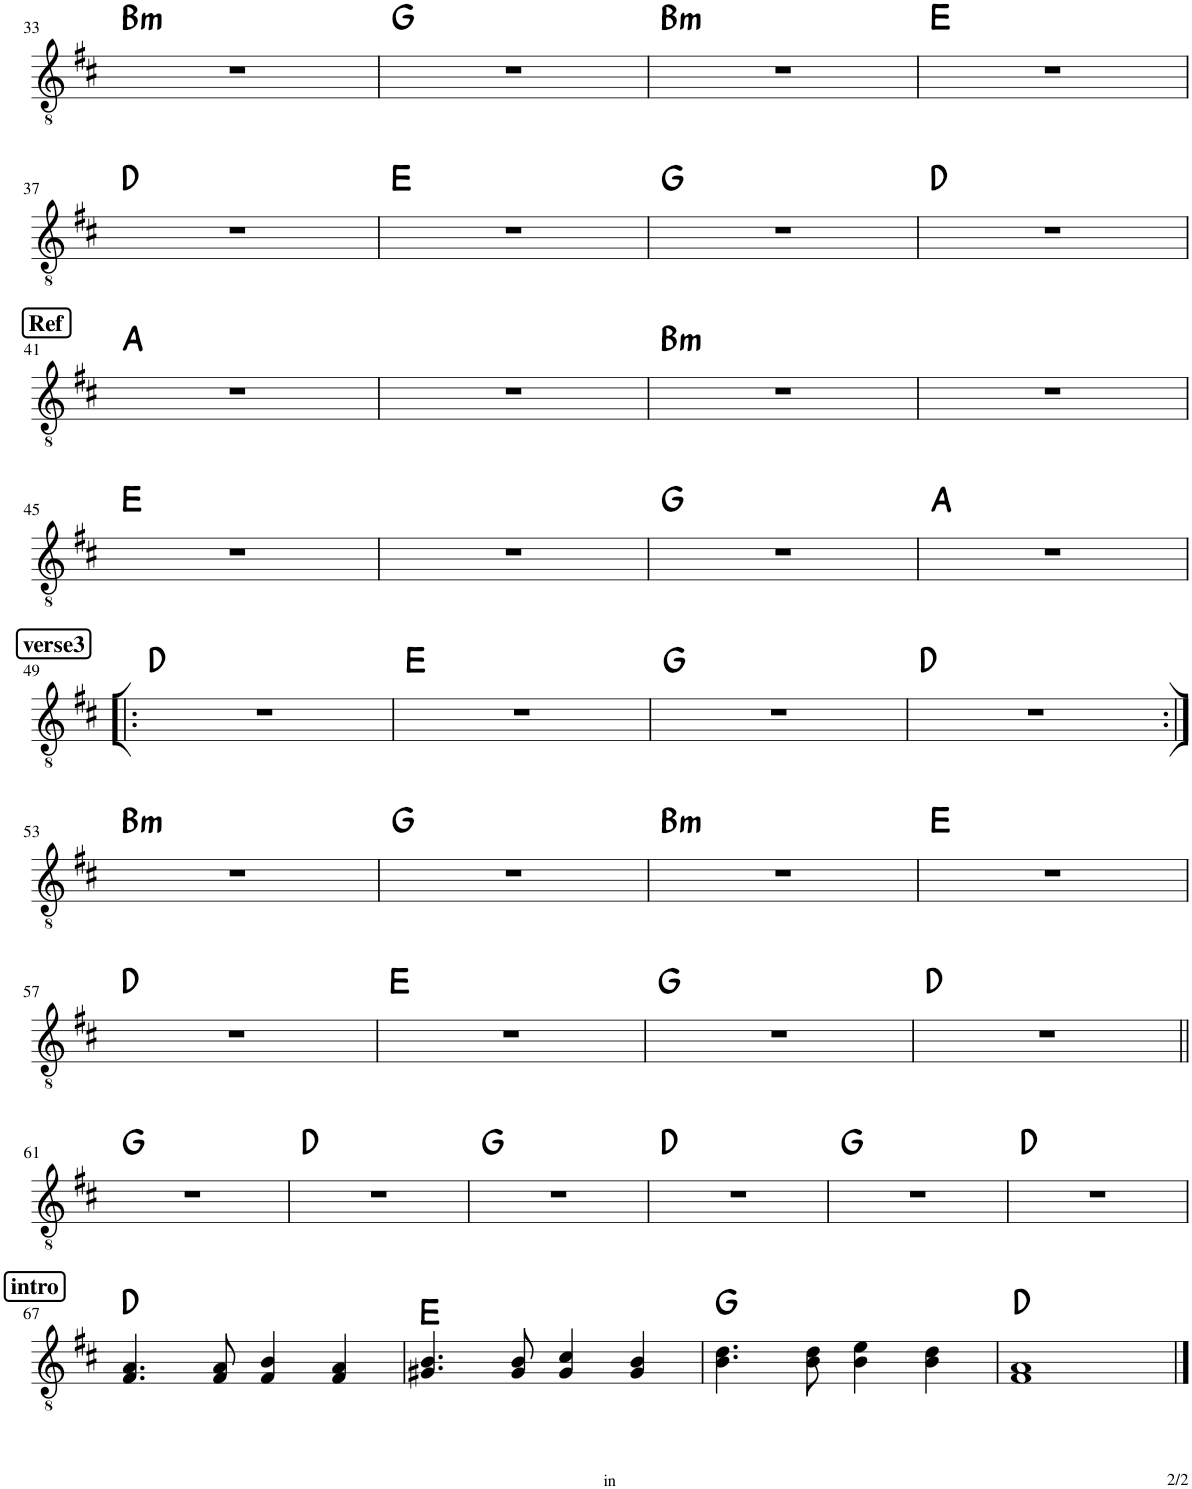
**kern	**harte
*part1	*part1
*staff1	*
*I"Classical Guitar	*
*I'Guit.	*
!!LO:PB:g=z
*clefGv2	*
*k[f#c#]	*
*M4/4	*
=33	=33
!	!LO:H:kt=m
1r	B:min
=34	=34
1r	G:maj
=35	=35
!	!LO:H:kt=m
1r	B:min
=36	=36
1r	E:maj
!!LO:LB:g=z
=37	=37
1r	D:maj
=38	=38
1r	E:maj
=39	=39
1r	G:maj
=40	=40
1r	D:maj
!!LO:LB:g=z
!!LO:REH:place=s1:a:B:cj:fs=11:t=Ref
=41	=41
1r	A:maj
=42	=42
1r	.
=43	=43
!	!LO:H:kt=m
1r	B:min
=44	=44
1r	.
!!LO:LB:g=z
=45	=45
1r	E:maj
=46	=46
1r	.
=47	=47
1r	G:maj
=48	=48
1r	A:maj
!!LO:LB:g=z
!!LO:REH:place=s1:a:B:cj:fs=11:t=verse3
=49!|:	=49!|:
1r	D:maj
=50	=50
1r	E:maj
=51	=51
1r	G:maj
=52	=52
1r	D:maj
!!LO:LB:g=z
=53:|!	=53:|!
!	!LO:H:kt=m
1r	B:min
=54	=54
1r	G:maj
=55	=55
!	!LO:H:kt=m
1r	B:min
=56	=56
1r	E:maj
!!LO:LB:g=z
=57	=57
1r	D:maj
=58	=58
1r	E:maj
=59	=59
1r	G:maj
=60	=60
1r	D:maj
!!LO:LB:g=z
=61||	=61||
1r	G:maj
=62	=62
1r	D:maj
=63	=63
1r	G:maj
=64	=64
1r	D:maj
=65	=65
1r	G:maj
=66	=66
1r	D:maj
!!LO:LB:g=z
!!LO:REH:place=s1:a:B:cj:fs=11:t=intro
=67	=67
4.F#/ 4.A/	D:maj
8F#/ 8A/	.
4F#/ 4B/	.
4F#/ 4A/	.
=68	=68
4.G#X/ 4.B/	E:maj
8G#/ 8B/	.
4G#/ 4c#/	.
4G#/ 4B/	.
=69	=69
4.B\ 4.d\	G:maj
8B\ 8d\	.
4B\ 4e\	.
4B\ 4d\	.
=70	=70
1F# 1A	D:maj
==	==
*-	*-
